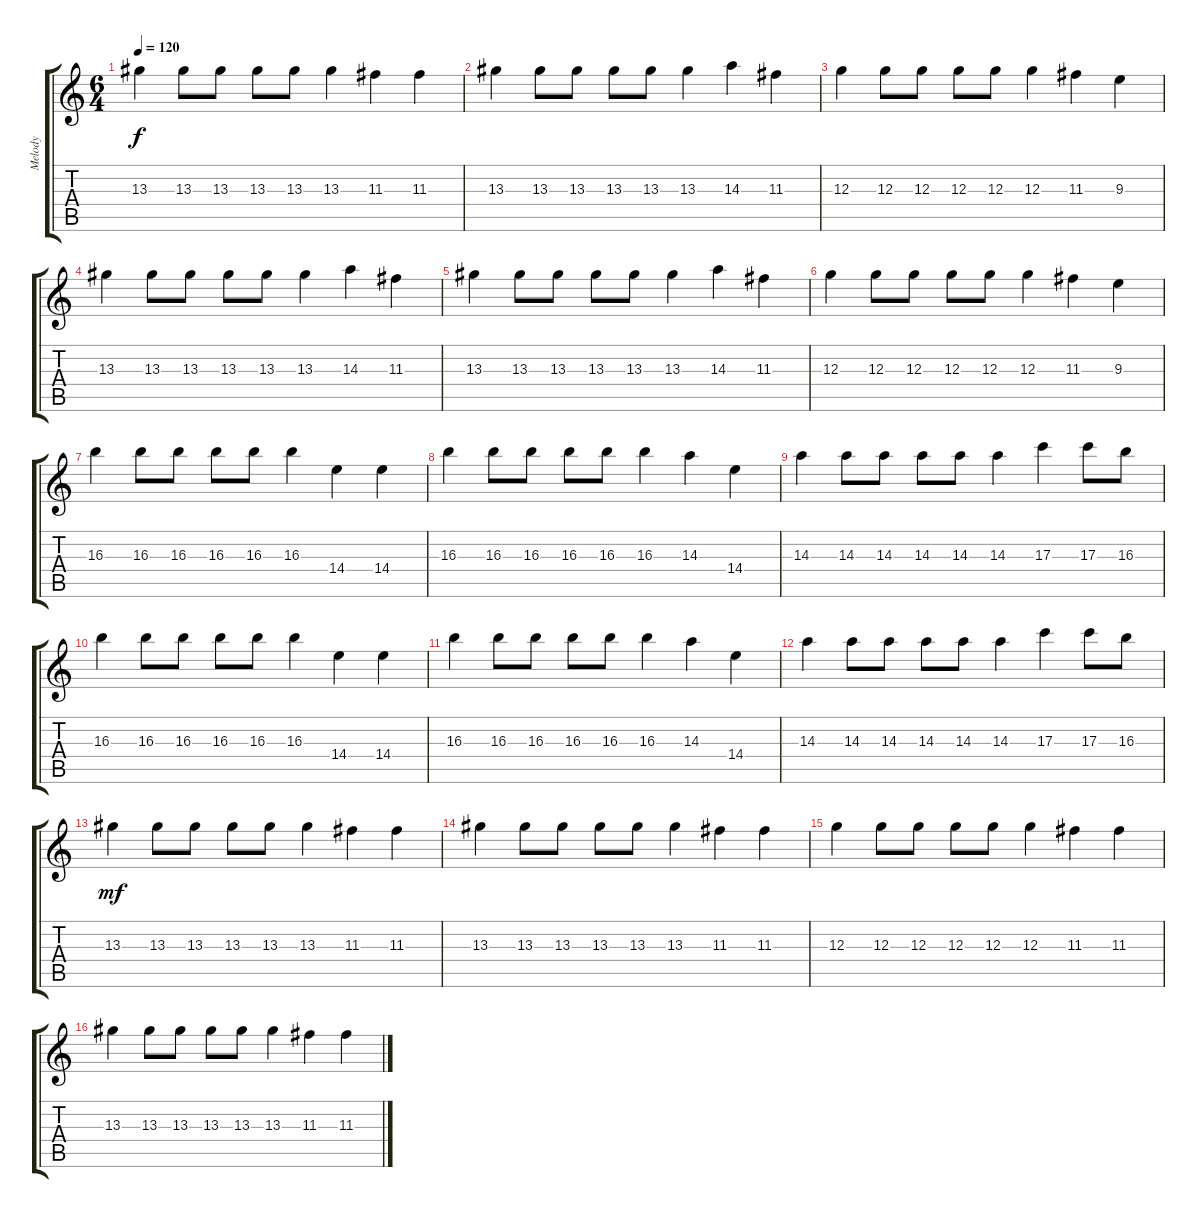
\track ("Melody" "Melody") {instrument electricguitarjazz}
\staff {score tabs}
\tuning (E4 B3 G3 D3 A2 E2) {hide}
\ts (6 4)
\tempo 120
\clef g2
\ks c
13.3.4{dy f} 13.3.8 13.3.8 13.3.8 13.3.8 13.3.4 11.3.4 11.3.4 |
13.3.4 13.3.8 13.3.8 13.3.8 13.3.8 13.3.4 14.3.4 11.3.4 |
12.3.4 12.3.8 12.3.8 12.3.8 12.3.8 12.3.4 11.3.4 9.3.4 |
13.3.4 13.3.8 13.3.8 13.3.8 13.3.8 13.3.4 14.3.4 11.3.4 |
13.3.4 13.3.8 13.3.8 13.3.8 13.3.8 13.3.4 14.3.4 11.3.4 |
12.3.4 12.3.8 12.3.8 12.3.8 12.3.8 12.3.4 11.3.4 9.3.4 |
16.3.4 16.3.8 16.3.8 16.3.8 16.3.8 16.3.4 14.4.4 14.4.4 |
16.3.4 16.3.8 16.3.8 16.3.8 16.3.8 16.3.4 14.3.4 14.4.4 |
14.3.4 14.3.8 14.3.8 14.3.8 14.3.8 14.3.4 17.3.4 17.3.8 16.3.8 |
16.3.4 16.3.8 16.3.8 16.3.8 16.3.8 16.3.4 14.4.4 14.4.4 |
16.3.4 16.3.8 16.3.8 16.3.8 16.3.8 16.3.4 14.3.4 14.4.4 |
14.3.4 14.3.8 14.3.8 14.3.8 14.3.8 14.3.4 17.3.4 17.3.8 16.3.8 |
13.3.4{dy mf} 13.3.8 13.3.8 13.3.8 13.3.8 13.3.4 11.3.4 11.3.4 |
13.3.4 13.3.8 13.3.8 13.3.8 13.3.8 13.3.4 11.3.4 11.3.4 |
12.3.4 12.3.8 12.3.8 12.3.8 12.3.8 12.3.4 11.3.4 11.3.4 |
13.3.4 13.3.8 13.3.8 13.3.8 13.3.8 13.3.4 11.3.4 11.3.4
